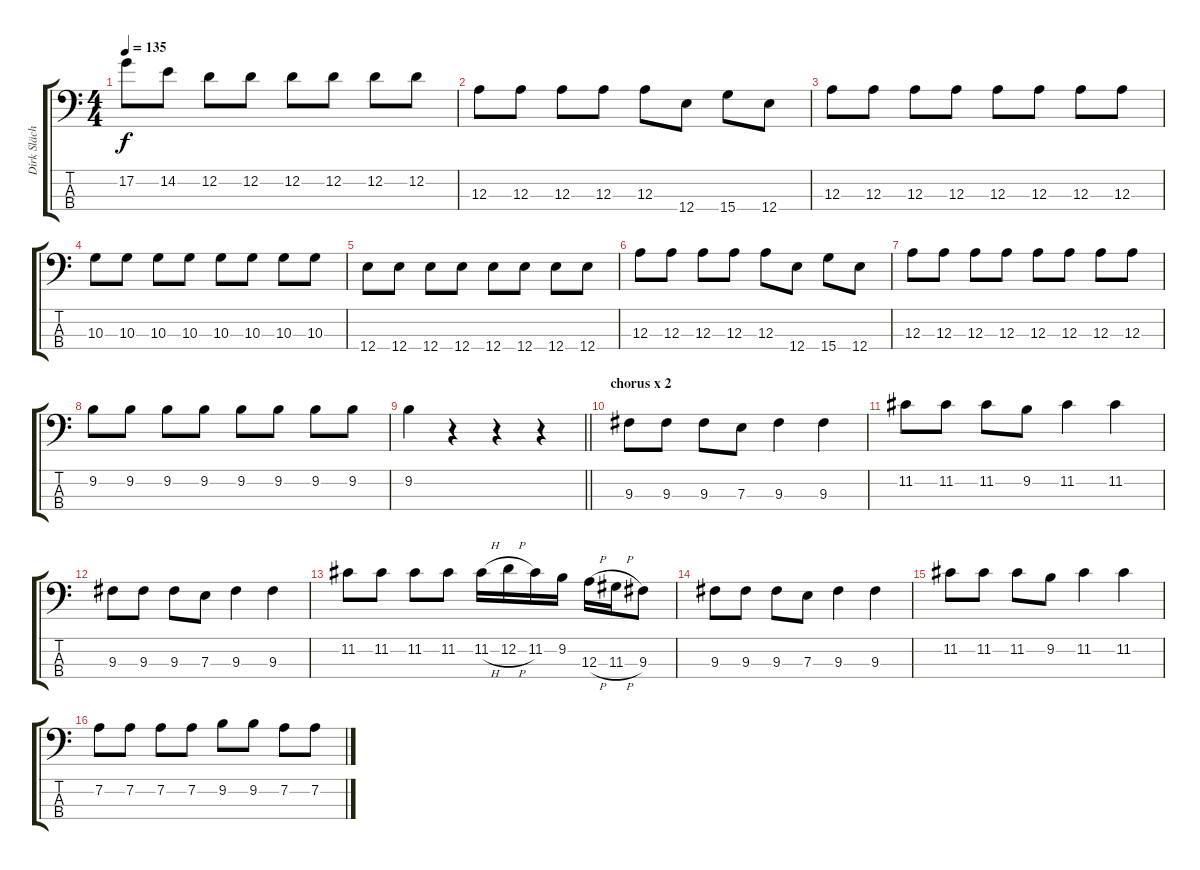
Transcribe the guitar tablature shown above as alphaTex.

\track ("Dirk Slächter" "Dirk Släch") {instrument electricbassfinger}
\staff {score tabs}
\tuning (G2 D2 A1 E1) {hide}
\ts (4 4)
\tempo 135
\clef f4
\ks c
17.2.8{dy f} 14.2.8 12.2.8 12.2.8 12.2.8 12.2.8 12.2.8 12.2.8 |
12.3.8 12.3.8 12.3.8 12.3.8 12.3.8 12.4.8 15.4.8 12.4.8 |
12.3.8 12.3.8 12.3.8 12.3.8 12.3.8 12.3.8 12.3.8 12.3.8 |
10.3.8 10.3.8 10.3.8 10.3.8 10.3.8 10.3.8 10.3.8 10.3.8 |
12.4.8 12.4.8 12.4.8 12.4.8 12.4.8 12.4.8 12.4.8 12.4.8 |
12.3.8 12.3.8 12.3.8 12.3.8 12.3.8 12.4.8 15.4.8 12.4.8 |
12.3.8 12.3.8 12.3.8 12.3.8 12.3.8 12.3.8 12.3.8 12.3.8 |
9.2.8 9.2.8 9.2.8 9.2.8 9.2.8 9.2.8 9.2.8 9.2.8 |
\barLineRight lightlight
9.2.4 r.4 r.4 r.4 |
\section ("" "chorus x 2")
9.3.8 9.3.8 9.3.8 7.3.8 9.3.4 9.3.4 |
11.2.8 11.2.8 11.2.8 9.2.8 11.2.4 11.2.4 |
9.3.8 9.3.8 9.3.8 7.3.8 9.3.4 9.3.4 |
11.2.8 11.2.8 11.2.8 11.2.8 11.2{h}.16 12.2{h}.16 11.2.16 9.2.16 12.3{h}.16 11.3{h}.16 9.3.8 |
9.3.8 9.3.8 9.3.8 7.3.8 9.3.4 9.3.4 |
11.2.8 11.2.8 11.2.8 9.2.8 11.2.4 11.2.4 |
7.2.8 7.2.8 7.2.8 7.2.8 9.2.8 9.2.8 7.2.8 7.2.8
